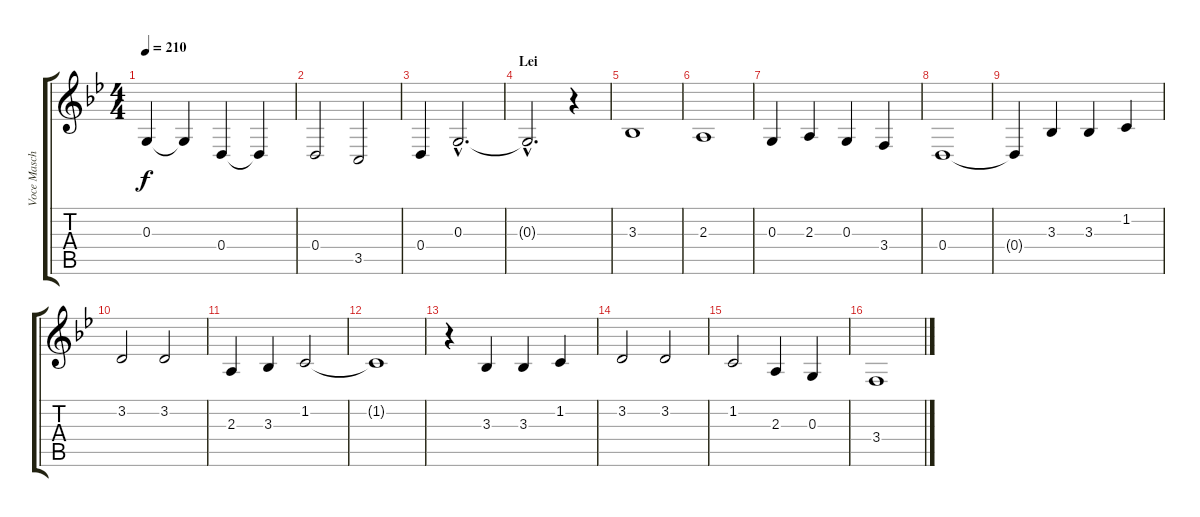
\track ("Voce Maschile" "Voce Masch") {instrument oboe}
\staff {score tabs}
\tuning (E4 B3 G3 D3 A2 E2) {hide}
\ts (4 4)
\tempo 210
\clef g2
\ks bb
0.3.4{dy f} 0.3{t}.4 0.4.4 0.4{t}.4 |
0.4.2 3.5.2 |
0.4.4 0.3{hac}.2{d} |
\section ("" "Lei")
0.3{hac t}.2{d} r.4 |
3.3.1 |
2.3.1 |
0.3.4 2.3.4 0.3.4 3.4.4 |
0.4.1 |
0.4{t}.4 3.3.4 3.3.4 1.2.4 |
3.2.2 3.2.2 |
2.3.4 3.3.4 1.2.2 |
1.2{t}.1 |
r.4 3.3.4 3.3.4 1.2.4 |
3.2.2 3.2.2 |
1.2.2 2.3.4 0.3.4 |
3.4.1
